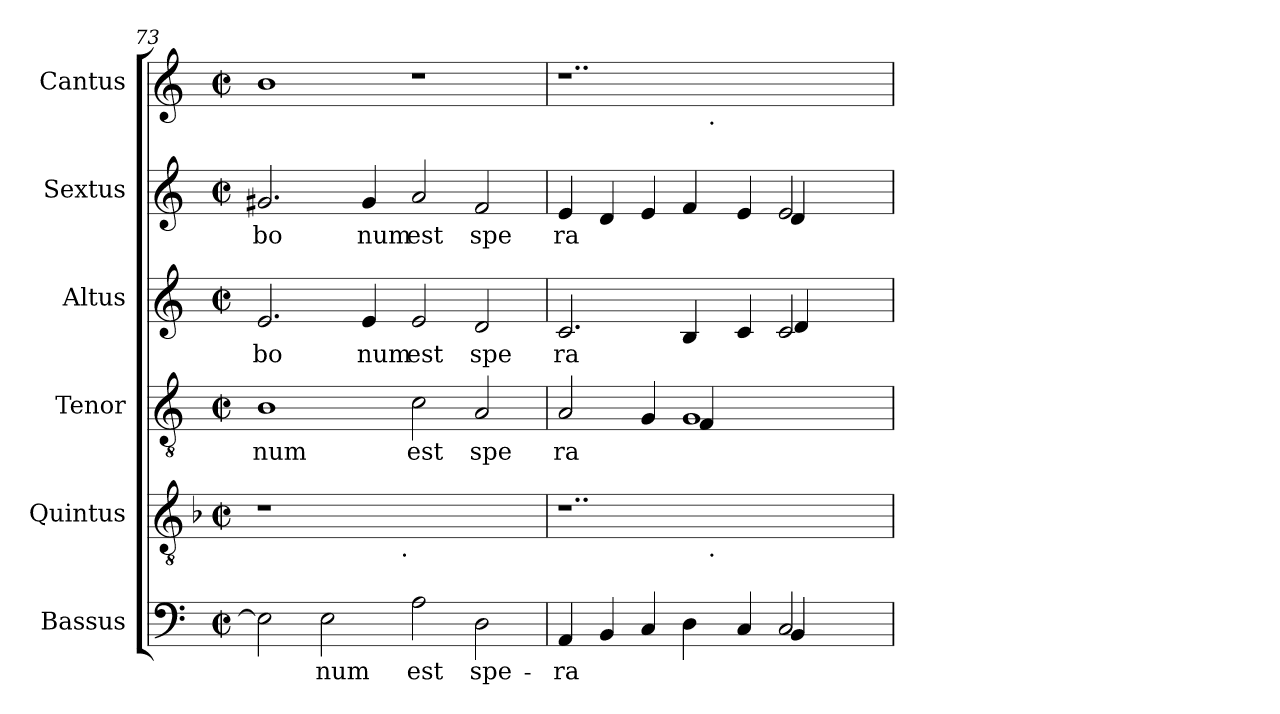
**kern	**text	**kern	**kern	**text	**kern	**text	**kern	**text	**kern	**text
*part6	*part6	*part5	*part4	*part4	*part3	*part3	*part2	*part2	*part1	*part1
*staff6	*staff6	*staff5	*staff4	*staff4	*staff3	*staff3	*staff2	*staff2	*staff1	*staff1
*I"Bassus	*	*I"Quintus	*I"Tenor	*	*I"Altus	*	*I"Sextus	*	*I"Cantus	*
*clefF4	*	*clefGv2	*clefGv2	*	*clefG2	*	*clefG2	*	*clefG2	*
*k[]	*	*k[b-]	*k[]	*	*k[]	*	*k[]	*	*k[]	*
*C:	*	*F:	*C:	*	*C:	*	*C:	*	*C:	*
*M2/2	*	*M2/2	*M2/2	*	*M2/2	*	*M2/2	*	*M2/2	*
*met(c|)	*	*met(c|)	*met(c|)	*	*met(c|)	*	*met(c|)	*	*met(c|)	*
=73	=73	=73	=73	=73	=73	=73	=73	=73	=73	=73
!	!LO:LY:b:cj	!	!	!LO:LY:b:cj	!	!LO:LY:b:cj	!	!LO:LY:b:cj	!	!LO:LY:b:cj
*	*	*^	*	*	*	*	*	*	*	*
2E\]	--	1r	2ryy	1B	num	2.e/	bo	2.g#X/	bo	1b	.
!	!LO:LY:b:cj	!	!	!	!	!	!	!	!	!	!
2E\	-num	.	4...ryy	.	.	.	.	.	.	.	.
!	!	!	!	!	!	!	!LO:LY:b:cj	!	!LO:LY:b:cj	!	!
.	.	.	.	.	.	4e/	num	4g#/	num	.	.
!	!	!	!LO:TX:b:t=.	!	!	!	!	!	!	!	!
.	.	.	1ryy	.	.	.	.	.	.	.	.
!	!LO:LY:b:cj	!	!	!	!LO:LY:b:cj	!	!LO:LY:b:cj	!	!LO:LY:b:cj	!	!
2A\	est	1ryy	.	2c\	est	2e/	est	2a/	est	1r	.
!	!LO:LY:b:cj	!	!	!	!LO:LY:b:cj	!	!LO:LY:b:cj	!	!LO:LY:b:cj	!	!
2D\	spe-	.	.	2A/	spe	2d/	spe	2f/	spe	.	.
.	.	.	32ryy	.	.	.	.	.	.	.	.
=74	=74	=74	=74	=74	=74	=74	=74	=74	=74	=74	=74
!	!LO:LY:b:cj	!	!	!	!LO:LY:b:cj	!	!LO:LY:b:cj	!	!LO:LY:b:cj	!	!
*^	*	*	*	*^	*	*^	*	*^	*	*^	*
4AA/	4ryy	-ra-	1..r	2ryy	2A/	2.ryy	ra	2.c/	4ryy	ra	4e/	4ryy	ra	1..r	2ryy	.
!	!	!LO:LY:b:cj	!	!	!	!	!	!	!	!	!	!	!LO:LY:b:cj	!	!	!
*	*	*	*	*	*	*	*	*v	*v	*	*	*	*	*	*	*
*v	*v	*	*	*	*	*	*	*	*	*v	*v	*	*	*	*
4BB/	--	.	.	.	.	.	.	.	4d/	.	.	.	.
!	!LO:LY:b:cj	!	!	!	!	!LO:LY:b:cj	!	!	!	!LO:LY:b:cj	!	!	!
4C/	--	.	4ryy	4G/	.	.	.	.	4e/	.	.	4ryy	.
!	!LO:LY:b:cj	!	!	!	!	!LO:LY:b:cj	!	!LO:LY:b:cj	!	!LO:LY:b:cj	!	!	!
4D\	--	.	16..ryy	1G	4F/	.	4B/	.	4f/	.	.	16..ryy	.
*^	*	*	*	*	*	*	*^	*	*^	*	*	*	*
!	!	!	!	!	!	!	!	!	!	!	!	!	!	!	!LO:TX:b:t=.	!
!	!	!	!	!LO:TX:b:t=.	!	!	!	!	!	!	!	!	!	!	!	!
.	.	.	.	2ryy	.	.	.	.	.	.	.	.	.	.	2ryy	.
!	!	!LO:LY:b:cj	!	!	!	!	!	!	!	!LO:LY:b:cj	!	!	!LO:LY:b:cj	!	!	!
*	*	*	*	*	*	*	*	*v	*v	*	*	*	*	*	*	*
*v	*v	*	*	*	*	*	*	*	*	*v	*v	*	*	*	*
4C/	--	.	.	.	2.ryy	.	4c/	.	4e/	.	.	.	.
*^	*	*	*	*	*	*	*	*	*	*	*	*	*
!	!	!LO:LY:b:cj	!	!	!	!	!	!	!LO:LY:b:cj	!	!LO:LY:b:cj	!	!	!
*	*	*	*	*	*	*	*	*^	*	*^	*	*	*	*
2C/	4BB/	--	.	.	.	.	.	2c/	4d/	.	2e/	4d/	.	.	.	.
.	.	.	.	4ryy	.	.	.	.	.	.	.	.	.	.	4ryy	.
.	4ryy	.	.	.	.	.	.	.	4ryy	.	.	4ryy	.	.	.	.
.	.	.	.	8ryy	.	.	.	.	.	.	.	.	.	.	8ryy	.
.	.	.	.	64ryy	.	.	.	.	.	.	.	.	.	.	64ryy	.
*v	*v	*	*	*	*v	*v	*	*v	*v	*	*v	*v	*	*v	*v	*
*	*	*v	*v	*	*	*	*	*	*	*	*
=	=	=	=	=	=	=	=	=	=	=
*-	*-	*-	*-	*-	*-	*-	*-	*-	*-	*-
